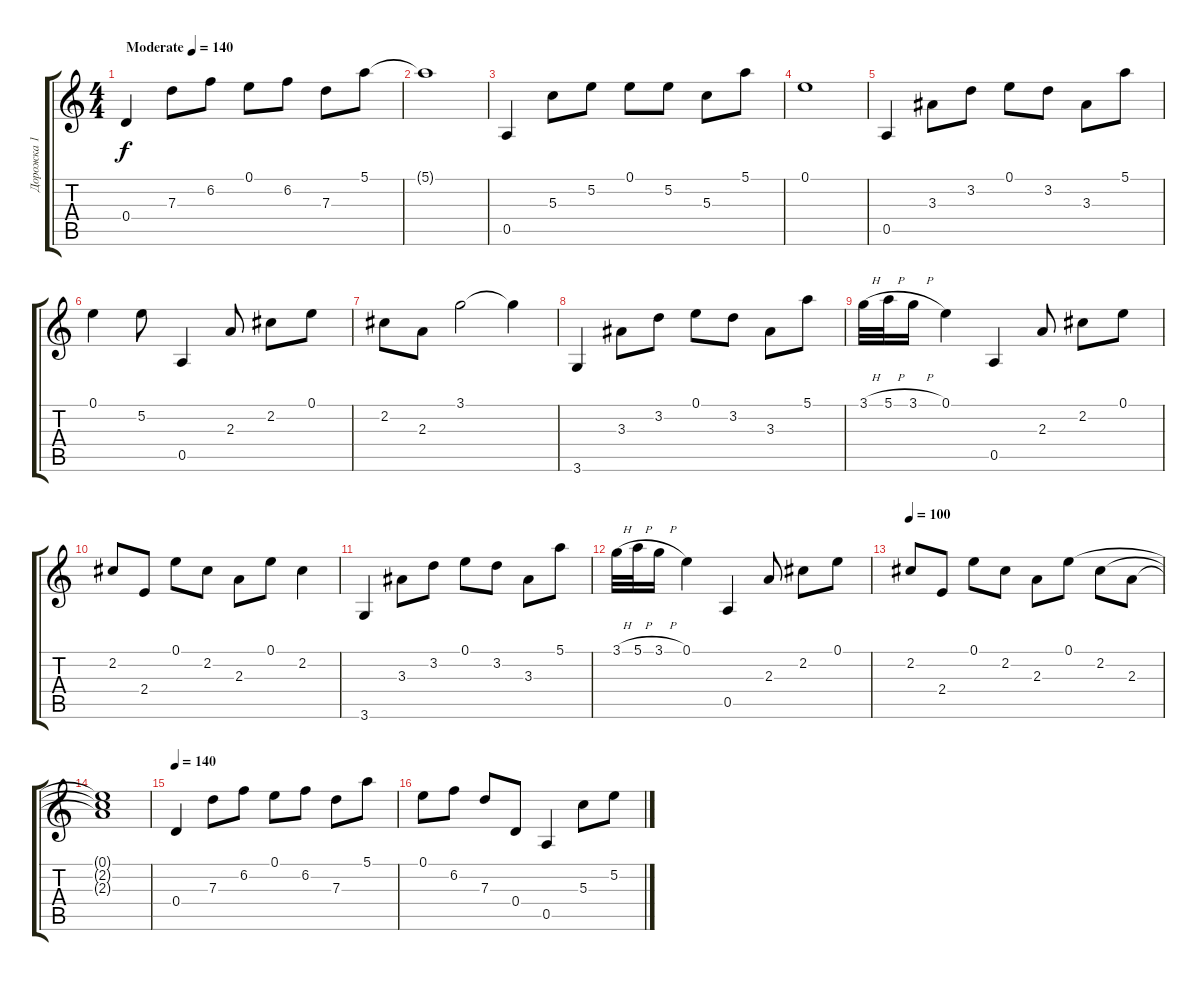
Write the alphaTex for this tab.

\track ("Дорожка 1" "Дорожка 1") {instrument acousticguitarnylon}
\staff {score tabs}
\tuning (E4 B3 G3 D3 A2 E2) {hide}
\ts (4 4)
\tempo (140 "Moderate")
\clef g2
\ks c
0.4.4{dy f instrument acousticguitarnylon} 7.3.8 6.2.8 0.1.8 6.2.8 7.3.8 5.1.8 |
5.1{t}.1 |
0.5.4 5.3.8 5.2.8 0.1.8 5.2.8 5.3.8 5.1.8 |
0.1.1 |
0.5.4 3.3.8 3.2.8 0.1.8 3.2.8 3.3.8 5.1.8 |
0.1.4 5.2.8 0.5.4 2.3.8 2.2.8 0.1.8 |
2.2.8 2.3.8 3.1.2 3.1{t}.4 |
3.6.4 3.3.8 3.2.8 0.1.8 3.2.8 3.3.8 5.1.8 |
3.1{h}.32 5.1{h}.32 3.1{h}.16 0.1.4 0.5.4 2.3.8 2.2.8 0.1.8 |
2.2.8 2.4.8 0.1.8 2.2.8 2.3.8 0.1.8 2.2.4 |
3.6.4 3.3.8 3.2.8 0.1.8 3.2.8 3.3.8 5.1.8 |
3.1{h}.32 5.1{h}.32 3.1{h}.16 0.1.4 0.5.4 2.3.8 2.2.8 0.1.8 |
\tempo 100
2.2.8 2.4.8 0.1.8 2.2.8 2.3.8 0.1.8 2.2.8 2.3.8 |
(0.1{t} 2.2{t} 2.3{t}).1 |
\tempo 140
0.4.4 7.3.8 6.2.8 0.1.8 6.2.8 7.3.8 5.1.8 |
0.1.8 6.2.8 7.3.8 0.4.8 0.5.4 5.3.8 5.2.8
